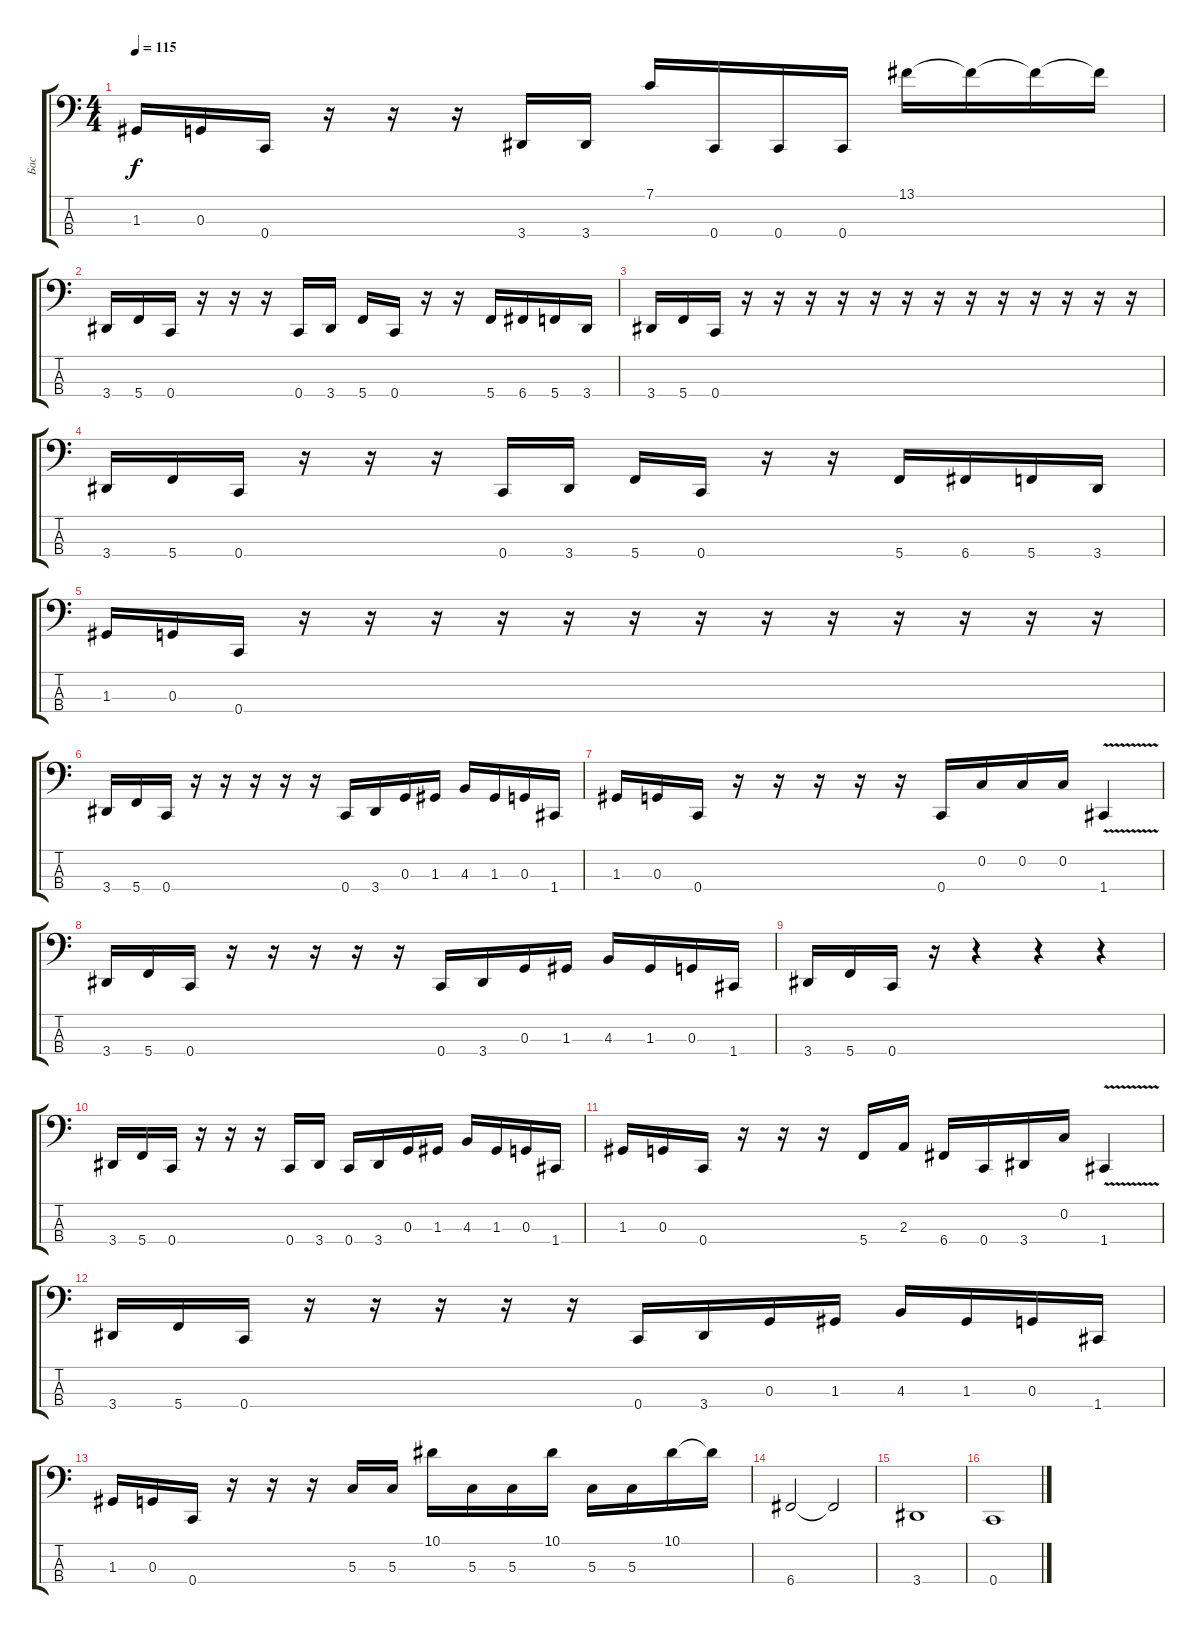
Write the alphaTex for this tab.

\track ("Бас" "Бас") {instrument electricbassfinger}
\staff {score tabs}
\tuning (F2 C2 G1 C1) {hide}
\ts (4 4)
\tempo 115
\clef f4
\ks c
1.3.16{dy f} 0.3.16 0.4.16 r.16 r.16 r.16 3.4.16{instrument slapbass2} 3.4.16 7.1.16 0.4.16 0.4.16 0.4.16 13.1.16 13.1{t}.16 13.1{t}.16 13.1{t}.16 |
3.4.16 5.4.16 0.4.16 r.16 r.16 r.16 0.4.16 3.4.16 5.4.16 0.4.16 r.16 r.16 5.4.16 6.4.16 5.4.16 3.4.16 |
3.4.16 5.4.16 0.4.16 r.16 r.16 r.16 r.16 r.16 r.16 r.16 r.16 r.16 r.16 r.16 r.16 r.16 |
3.4.16 5.4.16 0.4.16 r.16 r.16 r.16 0.4.16 3.4.16 5.4.16 0.4.16 r.16 r.16 5.4.16 6.4.16 5.4.16 3.4.16 |
1.3.16 0.3.16 0.4.16 r.16 r.16 r.16 r.16{instrument slapbass2} r.16 r.16 r.16 r.16 r.16 r.16 r.16 r.16 r.16 |
3.4.16 5.4.16 0.4.16 r.16 r.16 r.16 r.16 r.16 0.4.16 3.4.16 0.3.16 1.3.16 4.3.16 1.3.16 0.3.16 1.4.16 |
1.3.16 0.3.16 0.4.16 r.16 r.16 r.16 r.16 r.16 0.4.16 0.2.16 0.2.16 0.2.16 1.4{v}.4 |
3.4.16 5.4.16 0.4.16 r.16 r.16 r.16 r.16 r.16 0.4.16 3.4.16 0.3.16 1.3.16 4.3.16 1.3.16 0.3.16 1.4.16 |
3.4.16 5.4.16 0.4.16 r.16 r.4 r.4 r.4 |
3.4.16 5.4.16 0.4.16 r.16 r.16 r.16 0.4.16 3.4.16 0.4.16 3.4.16 0.3.16 1.3.16 4.3.16 1.3.16 0.3.16 1.4.16 |
1.3.16 0.3.16 0.4.16 r.16 r.16 r.16 5.4.16 2.3.16 6.4.16 0.4.16 3.4.16 0.2.16 1.4{v}.4 |
3.4.16 5.4.16 0.4.16 r.16 r.16 r.16 r.16 r.16 0.4.16 3.4.16 0.3.16 1.3.16 4.3.16 1.3.16 0.3.16 1.4.16 |
1.3.16 0.3.16 0.4.16 r.16 r.16 r.16 5.3.16{instrument slapbass2} 5.3.16 10.1.16 5.3.16 5.3.16 10.1.16 5.3.16 5.3.16 10.1.16 10.1{t}.16 |
6.4.2 6.4{t}.2 |
3.4.1 |
0.4.1
